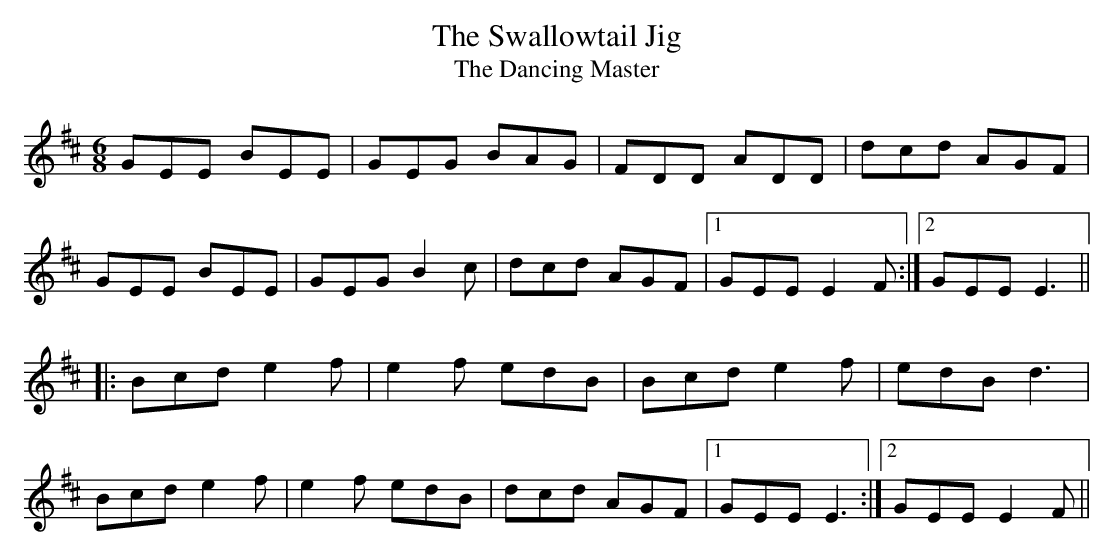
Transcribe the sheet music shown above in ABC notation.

X:1
T:Swallowtail Jig, The
T:Dancing Master, The
M:6/8
K:Edor
GEE BEE|GEG BAG|FDD ADD|dcd AGF|
GEE BEE|GEG B2c|dcd AGF|1 GEE E2F:|2 GEE E3||
|:Bcd e2f|e2f edB|Bcd e2f|edB d3|
Bcd e2f|e2f edB|dcd AGF|1 GEE E3:|2 GEE E2F||
